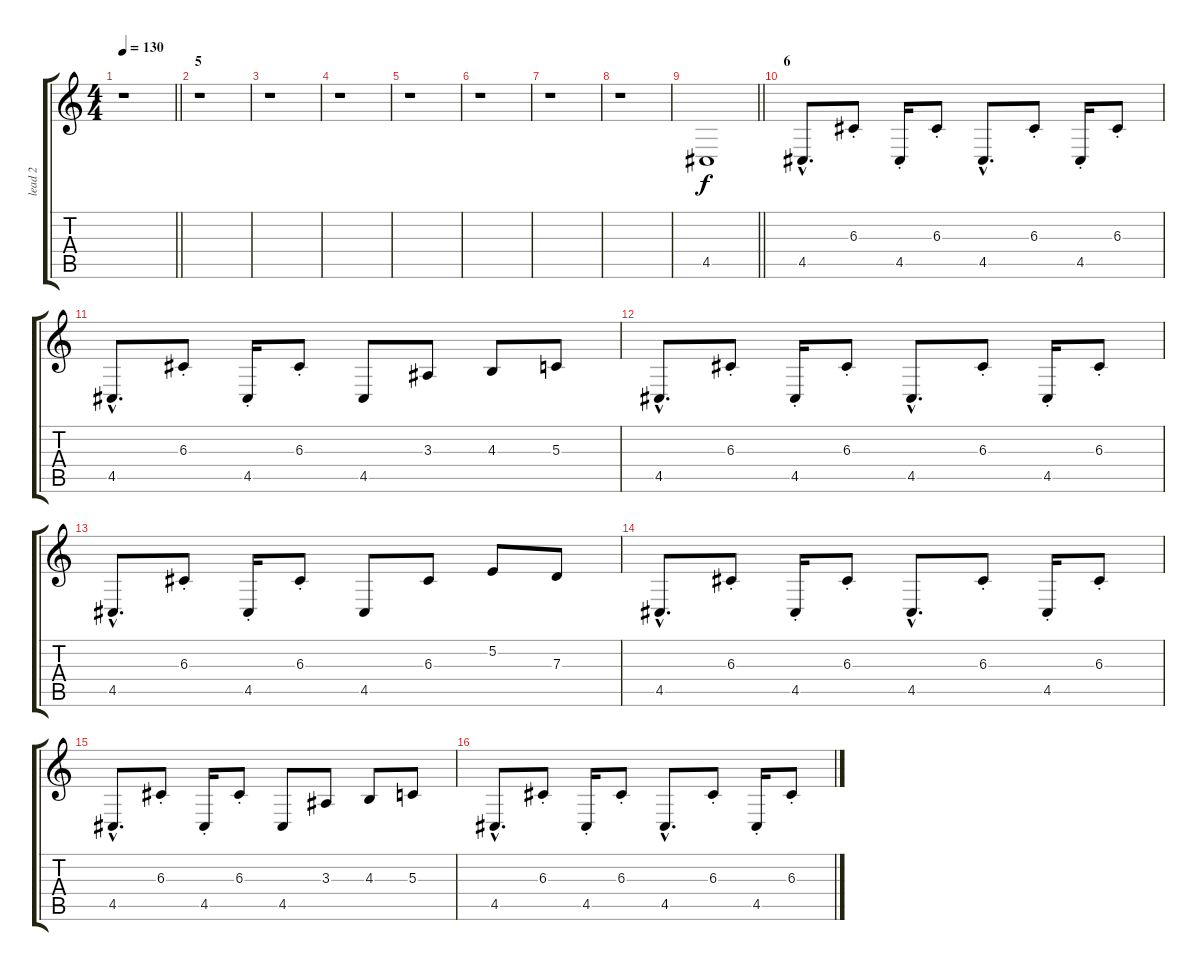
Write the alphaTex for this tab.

\track ("lead 2" "lead 2") {instrument lead2sawtooth}
\staff {score tabs}
\tuning (E4 B3 G3 D3 A2 E2) {hide}
\ts (4 4)
\tempo 130
\clef g2
\barLineRight lightlight
\ks c
r.1{dy f} |
\section ("" "5")
r.1 |
r.1 |
r.1 |
r.1 |
r.1 |
r.1 |
r.1 |
\barLineRight lightlight
4.5.1 |
\section ("" "6")
4.5{hac}.8{d} 6.3{st}.8 4.5{st}.16 6.3{st}.8 4.5{hac}.8{d} 6.3{st}.8 4.5{st}.16 6.3{st}.8 |
4.5{hac}.8{d} 6.3{st}.8 4.5{st}.16 6.3{st}.8 4.5.8 3.3.8 4.3.8 5.3.8 |
4.5{hac}.8{d} 6.3{st}.8 4.5{st}.16 6.3{st}.8 4.5{hac}.8{d} 6.3{st}.8 4.5{st}.16 6.3{st}.8 |
4.5{hac}.8{d} 6.3{st}.8 4.5{st}.16 6.3{st}.8 4.5.8 6.3.8 5.2.8 7.3.8 |
4.5{hac}.8{d} 6.3{st}.8 4.5{st}.16 6.3{st}.8 4.5{hac}.8{d} 6.3{st}.8 4.5{st}.16 6.3{st}.8 |
4.5{hac}.8{d} 6.3{st}.8 4.5{st}.16 6.3{st}.8 4.5.8 3.3.8 4.3.8 5.3.8 |
4.5{hac}.8{d} 6.3{st}.8 4.5{st}.16 6.3{st}.8 4.5{hac}.8{d} 6.3{st}.8 4.5{st}.16 6.3{st}.8
